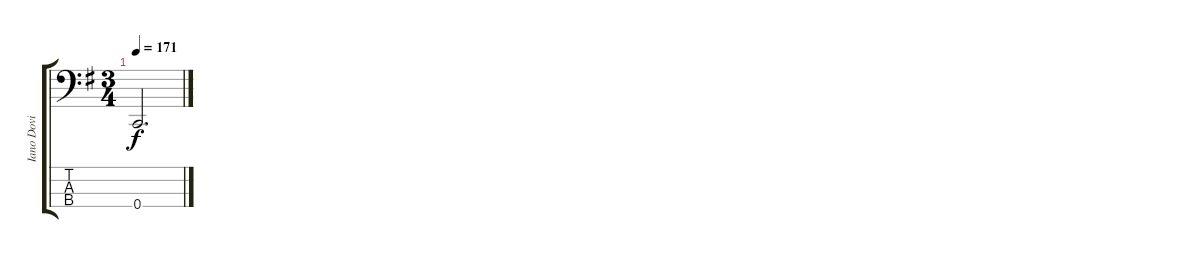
\track ("Iano Dovi - Bass" "Iano Dovi ") {instrument electricbasspick}
\staff {score tabs}
\tuning (F2 C2 G1 C1) {hide}
\ts (3 4)
\tempo 171
\clef f4
\ks eminor
0.4{t}.2{d dy f}
